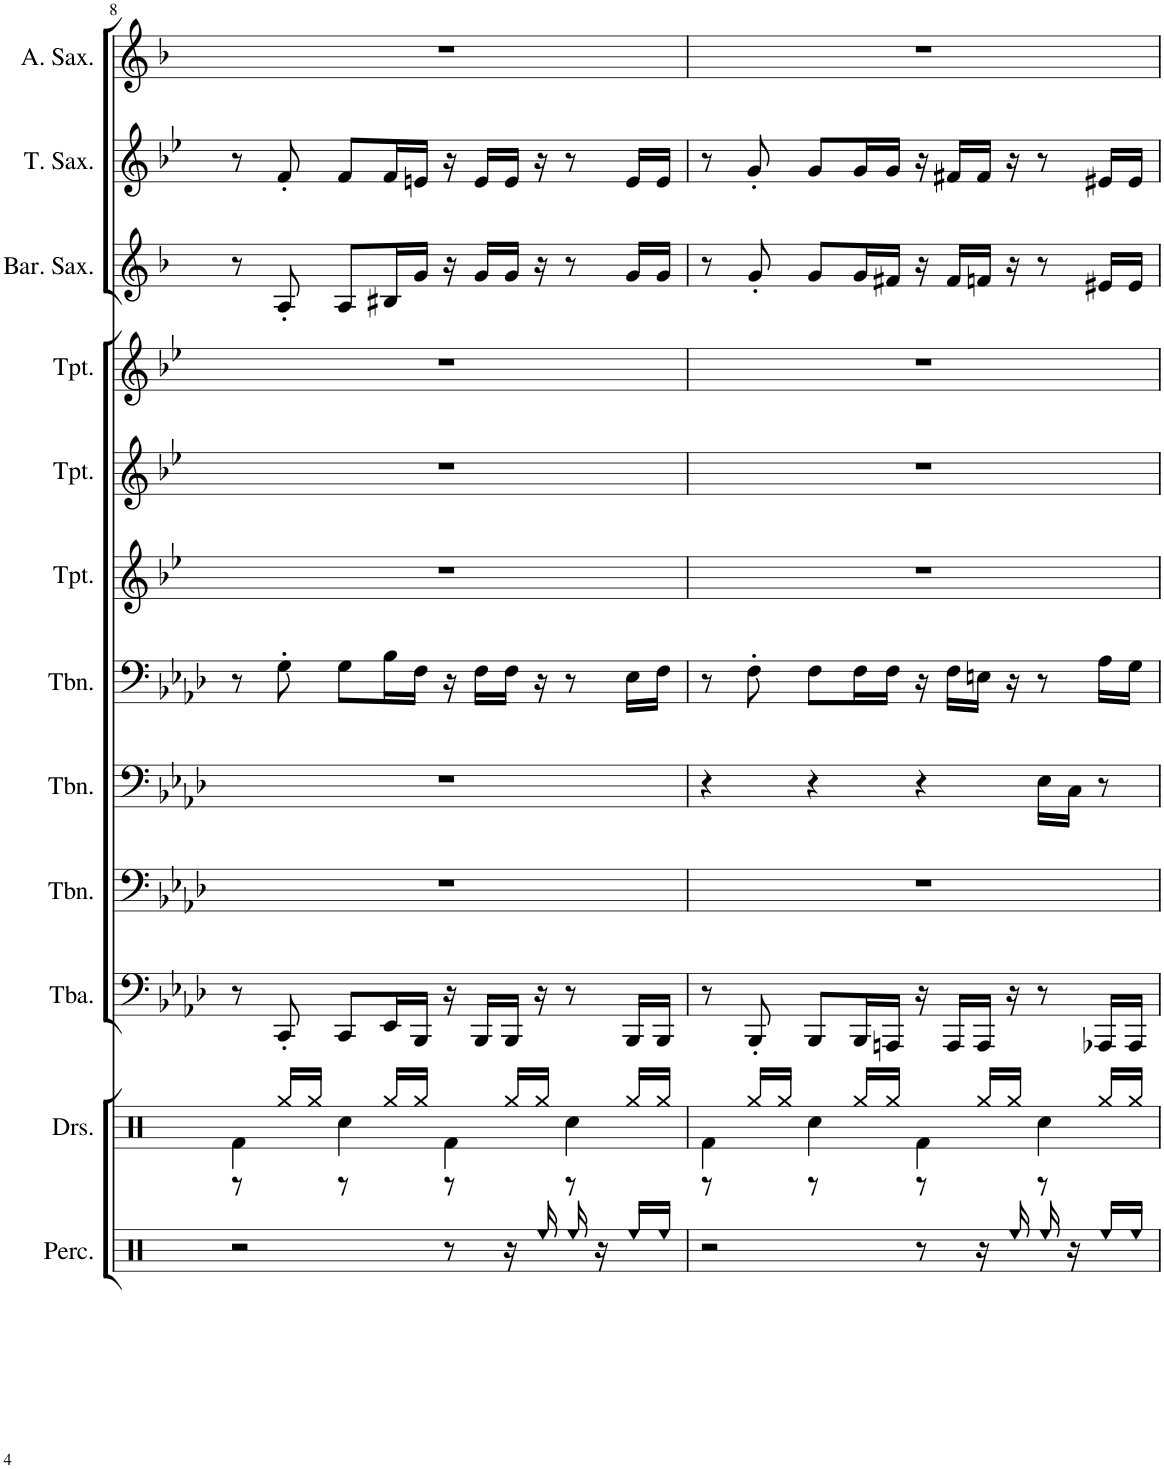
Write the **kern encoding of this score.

**kern	**kern	**kern	**kern	**kern	**kern	**kern	**kern	**kern	**kern	**kern	**kern
*part12	*part11	*part10	*part9	*part8	*part7	*part6	*part5	*part4	*part3	*part2	*part1
*staff12	*staff11	*staff10	*staff9	*staff8	*staff7	*staff6	*staff5	*staff4	*staff3	*staff2	*staff1
*I"Percussion	*I"Drumset	*I"Tuba	*I"Trombone	*I"Trombone	*I"Trombone	*I"Trumpet	*I"Trumpet	*I"Trumpet	*I"Baritone Saxophone	*I"Tenor Saxophone	*I"Alto Saxophone
*I'Perc.	*I'Drs.	*I'Tba.	*I'Tbn.	*I'Tbn.	*I'Tbn.	*I'Tpt.	*I'Tpt.	*I'Tpt.	*I'Bar. Sax.	*I'T. Sax.	*I'A. Sax.
!!LO:PB:g=z
*clefX	*clefX	*clefF4	*clefF4	*clefF4	*clefF4	*clefG2	*clefG2	*clefG2	*clefG2	*clefG2	*clefG2
*	*	*	*	*	*	*Trd1c2	*Trd1c2	*Trd1c2	*Trd12c21	*Trd8c14	*Trd5c9
*k[]	*k[]	*k[b-e-a-d-]	*k[b-e-a-d-]	*k[b-e-a-d-]	*k[b-e-a-d-]	*k[b-e-]	*k[b-e-]	*k[b-e-]	*k[b-]	*k[b-e-]	*k[b-]
*M4/4	*M4/4	*M4/4	*M4/4	*M4/4	*M4/4	*M4/4	*M4/4	*M4/4	*M4/4	*M4/4	*M4/4
=8	=8	=8	=8	=8	=8	=8	=8	=8	=8	=8	=8
*	*^	*	*	*	*	*	*	*	*	*	*
2r	4Rf\	8r	8r	1r	1r	8r	1r	1r	1r	8r	8r	1r
.	.	16Rgg/LL	8CC'/	.	.	8G'\	.	.	.	8A'/	8f'/	.
.	.	16Rgg/JJ	.	.	.	.	.	.	.	.	.	.
.	4Rcc\	8r	8CC/L	.	.	8G\L	.	.	.	8A/L	8f/L	.
.	.	16Rgg/LL	16EE-/L	.	.	16B-\L	.	.	.	16B#X/L	16f/L	.
.	.	16Rgg/JJ	16BBB-/JJ	.	.	16F\JJ	.	.	.	16g/JJ	16en/JJ	.
8r	4Rf\	8r	16r	.	.	16r	.	.	.	16r	16r	.
.	.	.	16BBB-/LL	.	.	16F\LL	.	.	.	16g/LL	16e/LL	.
16r	.	16Rgg/LL	16BBB-/JJ	.	.	16F\JJ	.	.	.	16g/JJ	16e/JJ	.
16Ree/	.	16Rgg/JJ	16r	.	.	16r	.	.	.	16r	16r	.
16Ree/	4Rcc\	8r	8r	.	.	8r	.	.	.	8r	8r	.
16r	.	.	.	.	.	.	.	.	.	.	.	.
16Ree/LL	.	16Rgg/LL	16BBB-/LL	.	.	16E-\LL	.	.	.	16g/LL	16e/LL	.
16Ree/JJ	.	16Rgg/JJ	16BBB-/JJ	.	.	16F\JJ	.	.	.	16g/JJ	16e/JJ	.
=9	=9	=9	=9	=9	=9	=9	=9	=9	=9	=9	=9	=9
2r	4Rf\	8r	8r	1r	4r	8r	1r	1r	1r	8r	8r	1r
.	.	16Rgg/LL	8BBB-'/	.	.	8F'\	.	.	.	8g'/	8g'/	.
.	.	16Rgg/JJ	.	.	.	.	.	.	.	.	.	.
.	4Rcc\	8r	8BBB-/L	.	4r	8F\L	.	.	.	8g/L	8g/L	.
.	.	16Rgg/LL	16BBB-/L	.	.	16F\L	.	.	.	16g/L	16g/L	.
.	.	16Rgg/JJ	16AAAn/JJ	.	.	16F\JJ	.	.	.	16f#X/JJ	16g/JJ	.
8r	4Rf\	8r	16r	.	4r	16r	.	.	.	16r	16r	.
.	.	.	16AAA/LL	.	.	16F\LL	.	.	.	16f#/LL	16f#X/LL	.
16r	.	16Rgg/LL	16AAA/JJ	.	.	16En\JJ	.	.	.	16fn/JJ	16f#/JJ	.
16Ree/	.	16Rgg/JJ	16r	.	.	16r	.	.	.	16r	16r	.
16Ree/	4Rcc\	8r	8r	.	16E-\LL	8r	.	.	.	8r	8r	.
16r	.	.	.	.	16C\JJ	.	.	.	.	.	.	.
16Ree/LL	.	16Rgg/LL	16AAA-X/LL	.	8r	16A-\LL	.	.	.	16e#X/LL	16e#X/LL	.
16Ree/JJ	.	16Rgg/JJ	16AAA-/JJ	.	.	16G\JJ	.	.	.	16e#/JJ	16e#/JJ	.
*	*v	*v	*	*	*	*	*	*	*	*	*	*
=	=	=	=	=	=	=	=	=	=	=	=
*-	*-	*-	*-	*-	*-	*-	*-	*-	*-	*-	*-
